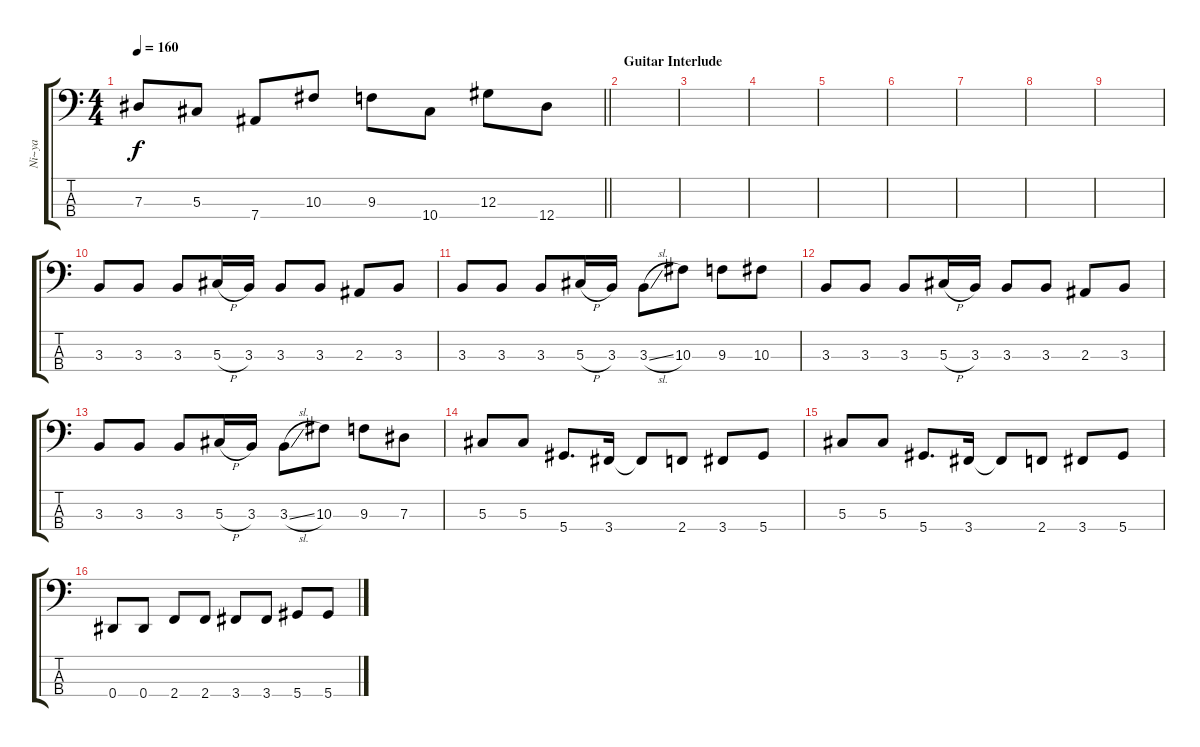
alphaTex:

\track ("Ni~ya" "Ni~ya") {instrument electricbasspick}
\staff {score tabs}
\tuning (Gb2 Db2 Ab1 Eb1) {hide}
\ts (4 4)
\tempo 160
\clef f4
\barLineRight lightlight
\ks c
7.3.8{dy f} 5.3.8 7.4.8 10.3.8 9.3.8 10.4.8 12.3.8 12.4.8 |
\section ("" "Guitar Interlude")
|
|
|
|
|
|
|
|
3.3.8 3.3.8 3.3.8 5.3{h}.16 3.3.16 3.3.8 3.3.8 2.3.8 3.3.8 |
3.3.8 3.3.8 3.3.8 5.3{h}.16 3.3.16 3.3{sl}.8 10.3.8 9.3.8 10.3.8 |
3.3.8 3.3.8 3.3.8 5.3{h}.16 3.3.16 3.3.8 3.3.8 2.3.8 3.3.8 |
3.3.8 3.3.8 3.3.8 5.3{h}.16 3.3.16 3.3{sl}.8 10.3.8 9.3.8 7.3.8 |
5.3.8 5.3.8 5.4.8{d} 3.4.16 3.4{t}.8 2.4.8 3.4.8 5.4.8 |
5.3.8 5.3.8 5.4.8{d} 3.4.16 3.4{t}.8 2.4.8 3.4.8 5.4.8 |
0.4.8 0.4.8 2.4.8 2.4.8 3.4.8 3.4.8 5.4.8 5.4.8
